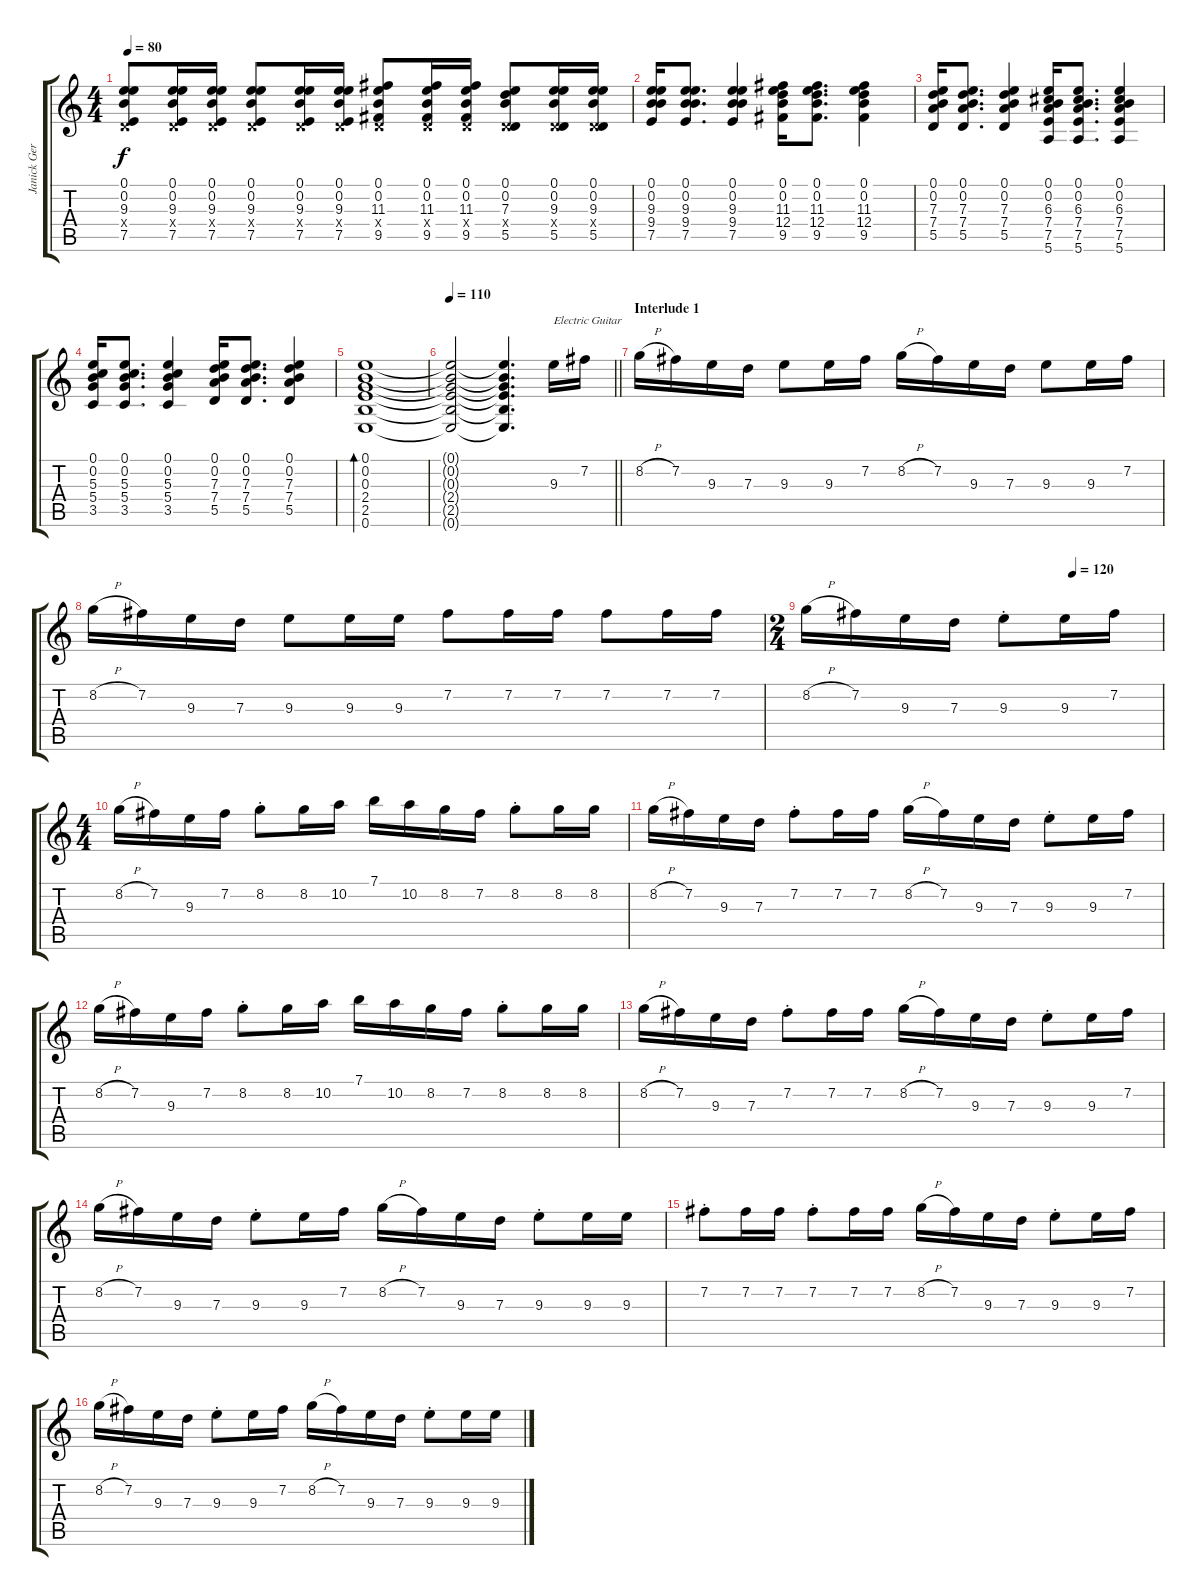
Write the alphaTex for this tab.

\track ("Janick Gers" "Janick Ger") {instrument overdrivenguitar}
\staff {score tabs}
\tuning (E4 B3 G3 D3 A2 E2) {hide}
\ts (4 4)
\tempo 80
\clef g2
\ks c
(0.1 0.2 9.3 0.4{x} 7.5).8{dy f} (0.1 0.2 9.3 0.4{x} 7.5).16 (0.1 0.2 9.3 0.4{x} 7.5).16 (0.1 0.2 9.3 0.4{x} 7.5).8 (0.1 0.2 9.3 0.4{x} 7.5).16 (0.1 0.2 9.3 0.4{x} 7.5).16 (0.1 0.2 11.3 0.4{x} 9.5).8 (0.1 0.2 11.3 0.4{x} 9.5).16 (0.1 0.2 11.3 0.4{x} 9.5).16 (0.1 0.2 7.3 0.4{x} 5.5).8 (0.1 0.2 9.3 0.4{x} 5.5).16 (0.1 0.2 9.3 0.4{x} 5.5).16 |
(0.1 0.2 9.3 9.4 7.5).16 (0.1 0.2 9.3 9.4 7.5).8{d} (0.1 0.2 9.3 9.4 7.5).4 (0.1 0.2 11.3 12.4 9.5).16 (0.1 0.2 11.3 12.4 9.5).8{d} (0.1 0.2 11.3 12.4 9.5).4 |
(0.1 0.2 7.3 7.4 5.5).16 (0.1 0.2 7.3 7.4 5.5).8{d} (0.1 0.2 7.3 7.4 5.5).4 (0.1 0.2 6.3 7.4 7.5 5.6).16 (0.1 0.2 6.3 7.4 7.5 5.6).8{d} (0.1 0.2 6.3 7.4 7.5 5.6).4 |
(0.1 0.2 5.3 5.4 3.5).16 (0.1 0.2 5.3 5.4 3.5).8{d} (0.1 0.2 5.3 5.4 3.5).4 (0.1 0.2 7.3 7.4 5.5).16 (0.1 0.2 7.3 7.4 5.5).8{d} (0.1 0.2 7.3 7.4 5.5).4 |
(0.1 0.2 0.3 2.4 2.5 0.6).1{bd 480} |
\tempo 110
\barLineRight lightlight
(0.1{t} 0.2{t} 0.3{t} 2.4{t} 2.5{t} 0.6{t}).2 (0.1{t} 0.2{t} 0.3{t} 2.4{t} 2.5{t} 0.6{t}).4{d} 9.3.16{txt "Electric Guitar" instrument electricguitarclean} 7.2.16 |
\section ("" "Interlude 1")
8.2{h}.16 7.2.16 9.3.16 7.3.16 9.3.8 9.3.16 7.2.16 8.2{h}.16 7.2.16 9.3.16 7.3.16 9.3.8 9.3.16 7.2.16 |
8.2{h}.16 7.2.16 9.3.16 7.3.16 9.3.8 9.3.16 9.3.16 7.2.8 7.2.16 7.2.16 7.2.8 7.2.16 7.2.16 |
\ts (2 4)
\tempo (120 0.75)
8.2{h}.16 7.2.16 9.3.16 7.3.16 9.3{st}.8 9.3.16{instrument overdrivenguitar} 7.2.16 |
\ts (4 4)
8.2{h}.16 7.2.16 9.3.16 7.2.16 8.2{st}.8 8.2.16 10.2.16 7.1.16 10.2.16 8.2.16 7.2.16 8.2{st}.8 8.2.16 8.2.16 |
8.2{h}.16 7.2.16 9.3.16 7.3.16 7.2{st}.8 7.2.16 7.2.16 8.2{h}.16 7.2.16 9.3.16 7.3.16 9.3{st}.8 9.3.16 7.2.16 |
8.2{h}.16 7.2.16 9.3.16 7.2.16 8.2{st}.8 8.2.16 10.2.16 7.1.16 10.2.16 8.2.16 7.2.16 8.2{st}.8 8.2.16 8.2.16 |
8.2{h}.16 7.2.16 9.3.16 7.3.16 7.2{st}.8 7.2.16 7.2.16 8.2{h}.16 7.2.16 9.3.16 7.3.16 9.3{st}.8 9.3.16 7.2.16 |
8.2{h}.16 7.2.16 9.3.16 7.3.16 9.3{st}.8 9.3.16 7.2.16 8.2{h}.16 7.2.16 9.3.16 7.3.16 9.3{st}.8 9.3.16 9.3.16 |
7.2{st}.8 7.2.16 7.2.16 7.2{st}.8 7.2.16 7.2.16 8.2{h}.16 7.2.16 9.3.16 7.3.16 9.3{st}.8 9.3.16 7.2.16 |
8.2{h}.16 7.2.16 9.3.16 7.3.16 9.3{st}.8 9.3.16 7.2.16 8.2{h}.16 7.2.16 9.3.16 7.3.16 9.3{st}.8 9.3.16 9.3.16
